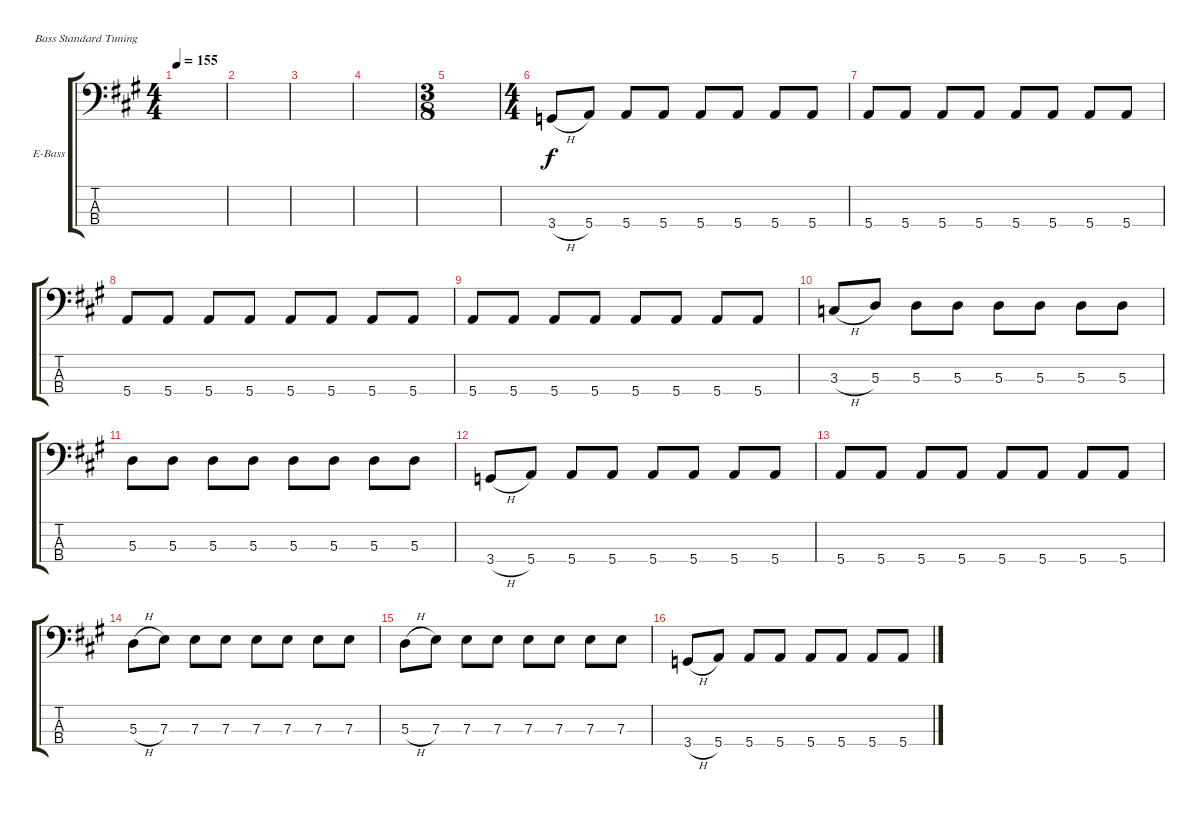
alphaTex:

\defaultSystemsLayout 4
\bracketExtendMode groupsimilarinstruments
\firstSystemTrackNameOrientation horizontal
\otherSystemsTrackNameOrientation horizontal
\track ("John Paul Jones" "E-Bass") {instrument electricbassfinger}
\staff {score tabs}
\tuning (G2 D2 A1 E1)
\ts (4 4)
\tempo 155
\clef f4
\ks a
|
|
|
|
\ts (3 8)
|
\ts (4 4)
3.4{h}.8 5.4.8 5.4.8 5.4.8 5.4.8 5.4.8 5.4.8 5.4.8 |
5.4.8 5.4.8 5.4.8 5.4.8 5.4.8 5.4.8 5.4.8 5.4.8 |
5.4.8 5.4.8 5.4.8 5.4.8 5.4.8 5.4.8 5.4.8 5.4.8 |
5.4.8 5.4.8 5.4.8 5.4.8 5.4.8 5.4.8 5.4.8 5.4.8 |
3.3{h}.8 5.3.8 5.3.8 5.3.8 5.3.8 5.3.8 5.3.8 5.3.8 |
5.3.8 5.3.8 5.3.8 5.3.8 5.3.8 5.3.8 5.3.8 5.3.8 |
3.4{h}.8 5.4.8 5.4.8 5.4.8 5.4.8 5.4.8 5.4.8 5.4.8 |
5.4.8 5.4.8 5.4.8 5.4.8 5.4.8 5.4.8 5.4.8 5.4.8 |
5.3{h}.8 7.3.8 7.3.8 7.3.8 7.3.8 7.3.8 7.3.8 7.3.8 |
5.3{h}.8 7.3.8 7.3.8 7.3.8 7.3.8 7.3.8 7.3.8 7.3.8 |
3.4{h}.8 5.4.8 5.4.8 5.4.8 5.4.8 5.4.8 5.4.8 5.4.8
